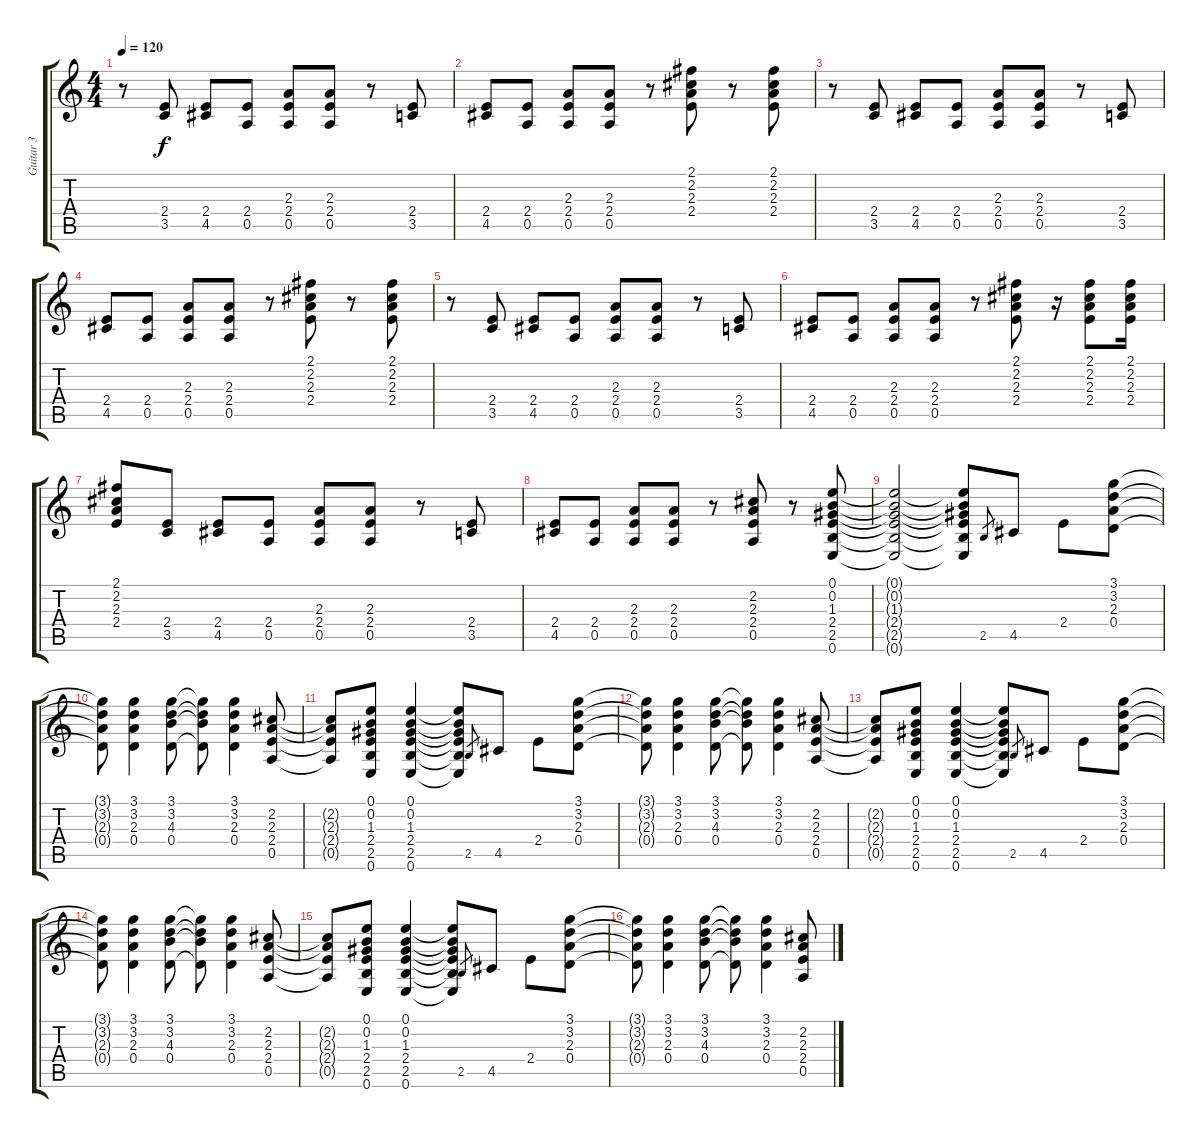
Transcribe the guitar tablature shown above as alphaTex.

\track ("Guitar 3" "Guitar 3") {instrument overdrivenguitar}
\staff {score tabs}
\tuning (E4 B3 G3 D3 A2 E2) {hide}
\ts (4 4)
\tempo 120
\clef g2
\ks c
r.8{dy f instrument distortionguitar} (2.4 3.5).8 (2.4 4.5).8 (2.4 0.5).8 (2.3 2.4 0.5).8 (2.3 2.4 0.5).8 r.8 (2.4 3.5).8 |
(2.4 4.5).8 (2.4 0.5).8 (2.3 2.4 0.5).8 (2.3 2.4 0.5).8 r.8 (2.1 2.2 2.3 2.4).8 r.8 (2.1 2.2 2.3 2.4).8 |
r.8 (2.4 3.5).8 (2.4 4.5).8 (2.4 0.5).8 (2.3 2.4 0.5).8 (2.3 2.4 0.5).8 r.8 (2.4 3.5).8 |
(2.4 4.5).8 (2.4 0.5).8 (2.3 2.4 0.5).8 (2.3 2.4 0.5).8 r.8 (2.1 2.2 2.3 2.4).8 r.8 (2.1 2.2 2.3 2.4).8 |
r.8 (2.4 3.5).8 (2.4 4.5).8 (2.4 0.5).8 (2.3 2.4 0.5).8 (2.3 2.4 0.5).8 r.8 (2.4 3.5).8 |
(2.4 4.5).8 (2.4 0.5).8 (2.3 2.4 0.5).8 (2.3 2.4 0.5).8 r.8 (2.1 2.2 2.3 2.4).8 r.16 (2.1 2.2 2.3 2.4).8 (2.1 2.2 2.3 2.4).16 |
(2.1 2.2 2.3 2.4).8 (2.4 3.5).8 (2.4 4.5).8 (2.4 0.5).8 (2.3 2.4 0.5).8 (2.3 2.4 0.5).8 r.8 (2.4 3.5).8 |
(2.4 4.5).8 (2.4 0.5).8 (2.3 2.4 0.5).8 (2.3 2.4 0.5).8 r.8 (2.2 2.3 2.4 0.5).8 r.8 (0.1 0.2 1.3 2.4 2.5 0.6).8 |
(0.1{t} 0.2{t} 1.3{t} 2.4{t} 2.5{t} 0.6{t}).2 (0.1{t} 0.2{t} 1.3{t} 2.4{t} 2.5{t} 0.6{t}).8 2.5.8{gr} 4.5.8 2.4.8 (3.1 3.2 2.3 0.4).8 |
(3.1{t} 3.2{t} 2.3{t} 0.4{t}).8 (3.1 3.2 2.3 0.4).4 (3.1 3.2 4.3 0.4).8 (3.1{t} 3.2{t} 4.3{t} 0.4{t}).8 (3.1 3.2 2.3 0.4).4 (2.2 2.3 2.4 0.5).8 |
(2.2{t} 2.3{t} 2.4{t} 0.5{t}).8 (0.1 0.2 1.3 2.4 2.5 0.6).8 (0.1 0.2 1.3 2.4 2.5 0.6).4 (0.1{t} 0.2{t} 1.3{t} 2.4{t} 2.5{t} 0.6{t}).8 2.5.8{gr} 4.5.8 2.4.8 (3.1 3.2 2.3 0.4).8 |
(3.1{t} 3.2{t} 2.3{t} 0.4{t}).8 (3.1 3.2 2.3 0.4).4 (3.1 3.2 4.3 0.4).8 (3.1{t} 3.2{t} 4.3{t} 0.4{t}).8 (3.1 3.2 2.3 0.4).4 (2.2 2.3 2.4 0.5).8 |
(2.2{t} 2.3{t} 2.4{t} 0.5{t}).8 (0.1 0.2 1.3 2.4 2.5 0.6).8 (0.1 0.2 1.3 2.4 2.5 0.6).4 (0.1{t} 0.2{t} 1.3{t} 2.4{t} 2.5{t} 0.6{t}).8 2.5.8{gr} 4.5.8 2.4.8 (3.1 3.2 2.3 0.4).8 |
(3.1{t} 3.2{t} 2.3{t} 0.4{t}).8 (3.1 3.2 2.3 0.4).4 (3.1 3.2 4.3 0.4).8 (3.1{t} 3.2{t} 4.3{t} 0.4{t}).8 (3.1 3.2 2.3 0.4).4 (2.2 2.3 2.4 0.5).8 |
(2.2{t} 2.3{t} 2.4{t} 0.5{t}).8 (0.1 0.2 1.3 2.4 2.5 0.6).8 (0.1 0.2 1.3 2.4 2.5 0.6).4 (0.1{t} 0.2{t} 1.3{t} 2.4{t} 2.5{t} 0.6{t}).8 2.5.8{gr} 4.5.8 2.4.8 (3.1 3.2 2.3 0.4).8 |
(3.1{t} 3.2{t} 2.3{t} 0.4{t}).8 (3.1 3.2 2.3 0.4).4 (3.1 3.2 4.3 0.4).8 (3.1{t} 3.2{t} 4.3{t} 0.4{t}).8 (3.1 3.2 2.3 0.4).4 (2.2 2.3 2.4 0.5).8
